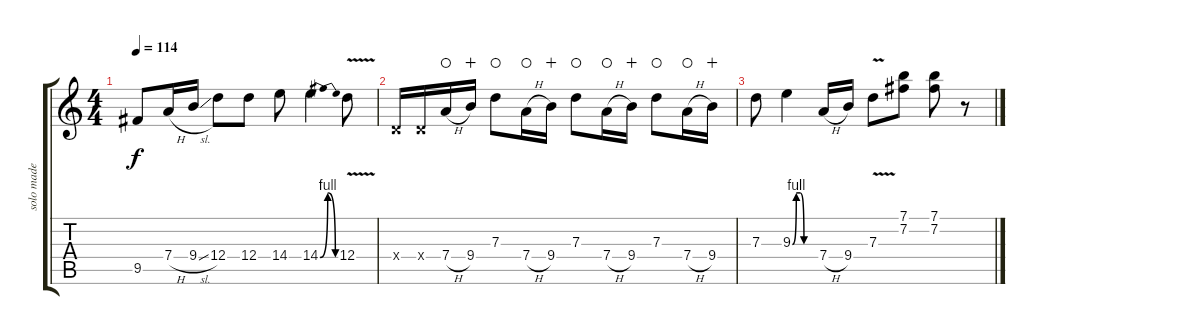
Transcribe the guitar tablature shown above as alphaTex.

\track ("solo made by me (not from the song)" "solo made ") {mute instrument distortionguitar}
\staff {score tabs}
\tuning (E4 B3 G3 D3 A2 E2) {hide}
\ts (4 4)
\tempo 114
\clef g2
\ks c
9.5.8{dy f} 7.4{h}.16 9.4{sl}.16 12.4.8 12.4.8 14.4.8 14.4{be (bendrelease 0 0 30 4 30 4 60 0)}.4 12.4{v}.8 |
0.4{x}.16 0.4{x}.16 7.4{h}.16{waho} 9.4.16{wahc} 7.3.8{waho} 7.4{h}.16{waho} 9.4.16{wahc} 7.3.8{waho} 7.4{h}.16{waho} 9.4.16{wahc} 7.3.8{waho} 7.4{h}.16{waho} 9.4.16{wahc} |
7.3.8 9.3{be (custom 0 0 10 4 20 4 30 0 60 0)}.4 7.4{h}.16 9.4.16 7.3{v}.8 (7.1 7.2).8 (7.1 7.2).8 r.8
